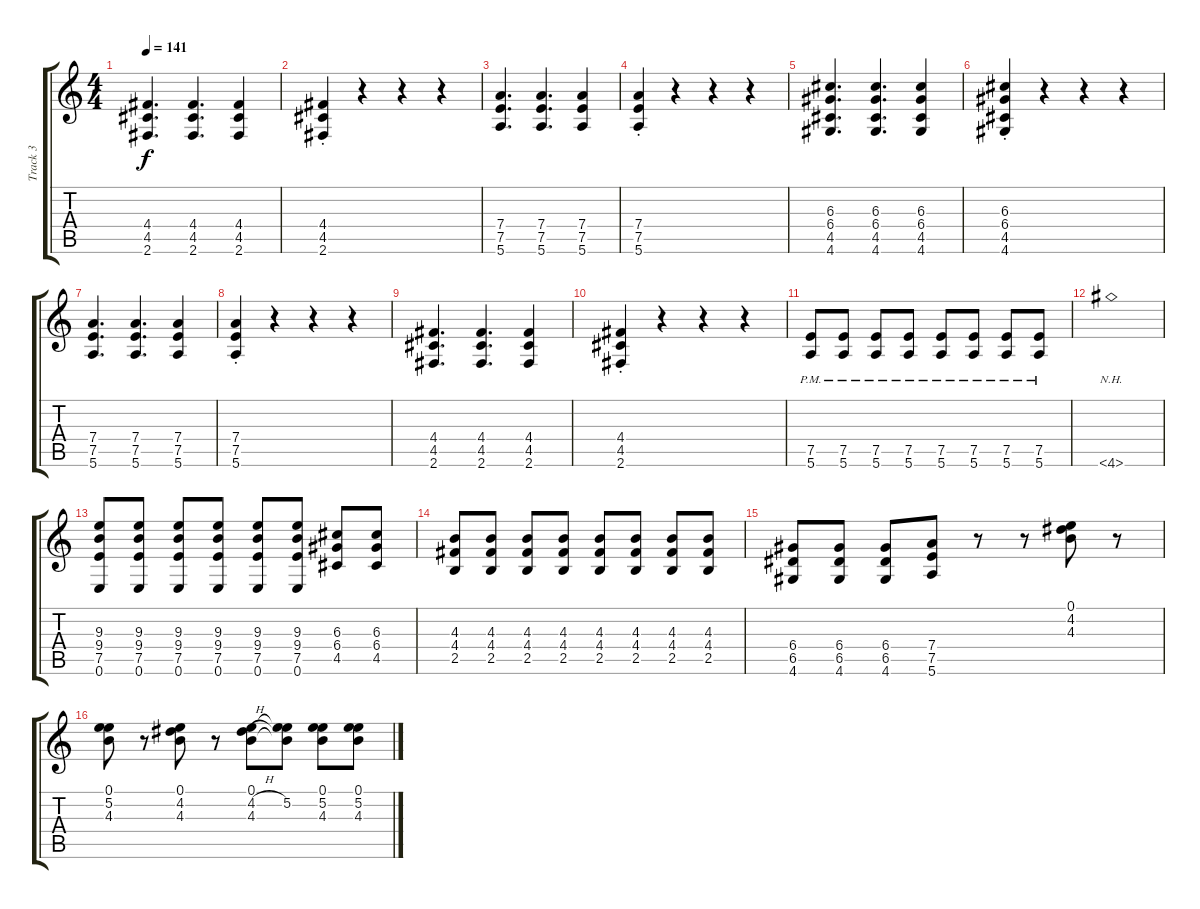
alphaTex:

\track ("Track 3" "Track 3") {instrument distortionguitar}
\staff {score tabs}
\tuning (E4 B3 G3 D3 A2 E2) {hide}
\ts (4 4)
\tempo 141
\clef g2
\ks c
(4.4 4.5 2.6).4{d dy f} (4.4 4.5 2.6).4{d} (4.4 4.5 2.6).4 |
(4.4{st} 4.5{st} 2.6{st}).4 r.4 r.4 r.4 |
(7.4 7.5 5.6).4{d} (7.4 7.5 5.6).4{d} (7.4 7.5 5.6).4 |
(7.4{st} 7.5{st} 5.6{st}).4 r.4 r.4 r.4 |
(6.3 6.4 4.5 4.6).4{d} (6.3 6.4 4.5 4.6).4{d} (6.3 6.4 4.5 4.6).4 |
(6.3{st} 6.4{st} 4.5{st} 4.6{st}).4 r.4 r.4 r.4 |
(7.4 7.5 5.6).4{d} (7.4 7.5 5.6).4{d} (7.4 7.5 5.6).4 |
(7.4{st} 7.5{st} 5.6{st}).4 r.4 r.4 r.4 |
(4.4 4.5 2.6).4{d} (4.4 4.5 2.6).4{d} (4.4 4.5 2.6).4 |
(4.4{st} 4.5{st} 2.6{st}).4 r.4 r.4 r.4 |
(7.5{pm} 5.6{pm}).8 (7.5{pm} 5.6{pm}).8 (7.5{pm} 5.6{pm}).8 (7.5{pm} 5.6{pm}).8 (7.5{pm} 5.6{pm}).8 (7.5{pm} 5.6{pm}).8 (7.5{pm} 5.6{pm}).8 (7.5{pm} 5.6{pm}).8 |
4.6{nh}.1 |
(9.3 9.4 7.5 0.6).8{volume 8} (9.3 9.4 7.5 0.6).8 (9.3 9.4 7.5 0.6).8 (9.3 9.4 7.5 0.6).8 (9.3 9.4 7.5 0.6).8 (9.3 9.4 7.5 0.6).8 (6.3 6.4 4.5).8 (6.3 6.4 4.5).8 |
(4.3 4.4 2.5).8 (4.3 4.4 2.5).8 (4.3 4.4 2.5).8 (4.3 4.4 2.5).8 (4.3 4.4 2.5).8 (4.3 4.4 2.5).8 (4.3 4.4 2.5).8 (4.3 4.4 2.5).8 |
(6.4 6.5 4.6).8 (6.4 6.5 4.6).8 (6.4 6.5 4.6).8 (7.4 7.5 5.6).8 r.8 r.8 (0.1 4.2 4.3).8 r.8 |
(0.1 5.2 4.3).8 r.8 (0.1 4.2 4.3).8 r.8 (0.1 4.2{h} 4.3).8 (0.1{t} 5.2 4.3{t}).8 (0.1 5.2 4.3).8 (0.1 5.2 4.3).8
